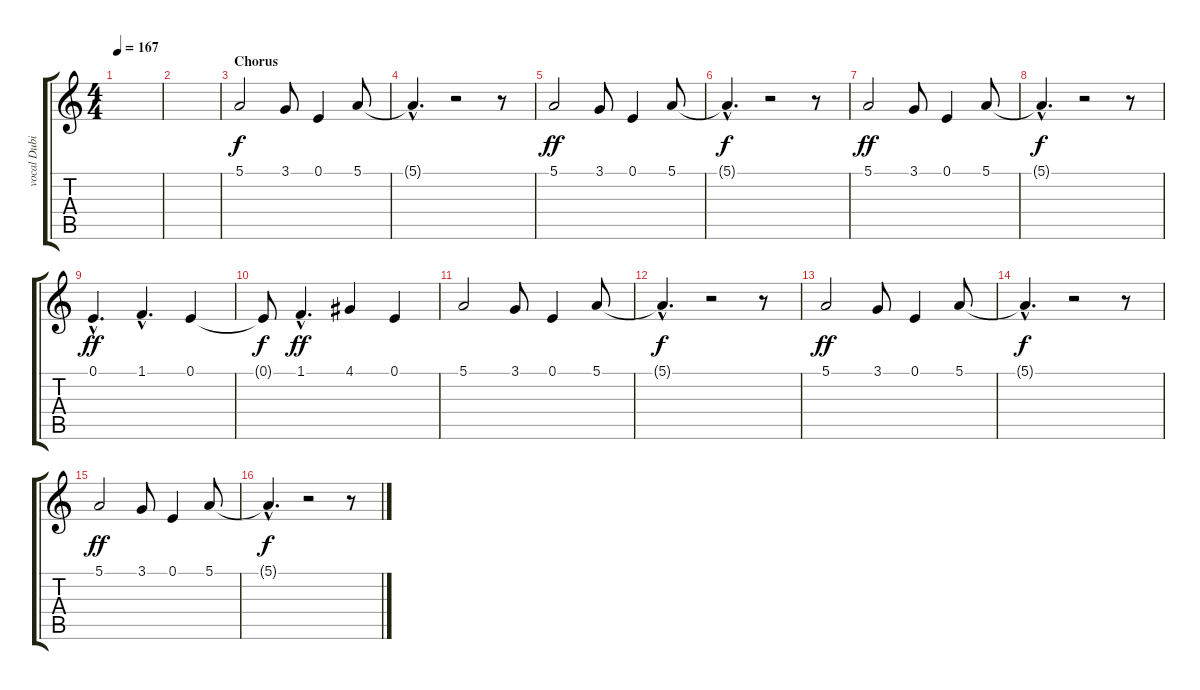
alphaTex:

\track ("vocal Dubinin" "vocal Dubi") {instrument baritonesax}
\staff {score tabs}
\tuning (E4 B3 G3 D3 A2 E2) {hide}
\ts (4 4)
\tempo 167
\clef g2
\ks c
|
|
\section ("" "Chorus")
5.1.2 3.1.8 0.1.4 5.1.8 |
5.1{hac t}.4{d dy f} r.2 r.8 |
5.1.2{dy ff} 3.1.8 0.1.4 5.1.8 |
5.1{hac t}.4{d dy f} r.2 r.8 |
5.1.2{dy ff} 3.1.8 0.1.4 5.1.8 |
5.1{hac t}.4{d dy f} r.2 r.8 |
0.1{hac}.4{d dy ff} 1.1{hac}.4{d} 0.1.4 |
0.1{t}.8{dy f} 1.1{hac}.4{d dy ff} 4.1.4 0.1.4 |
5.1.2 3.1.8 0.1.4 5.1.8 |
5.1{hac t}.4{d dy f} r.2 r.8 |
5.1.2{dy ff} 3.1.8 0.1.4 5.1.8 |
5.1{hac t}.4{d dy f} r.2 r.8 |
5.1.2{dy ff} 3.1.8 0.1.4 5.1.8 |
5.1{hac t}.4{d dy f} r.2 r.8
